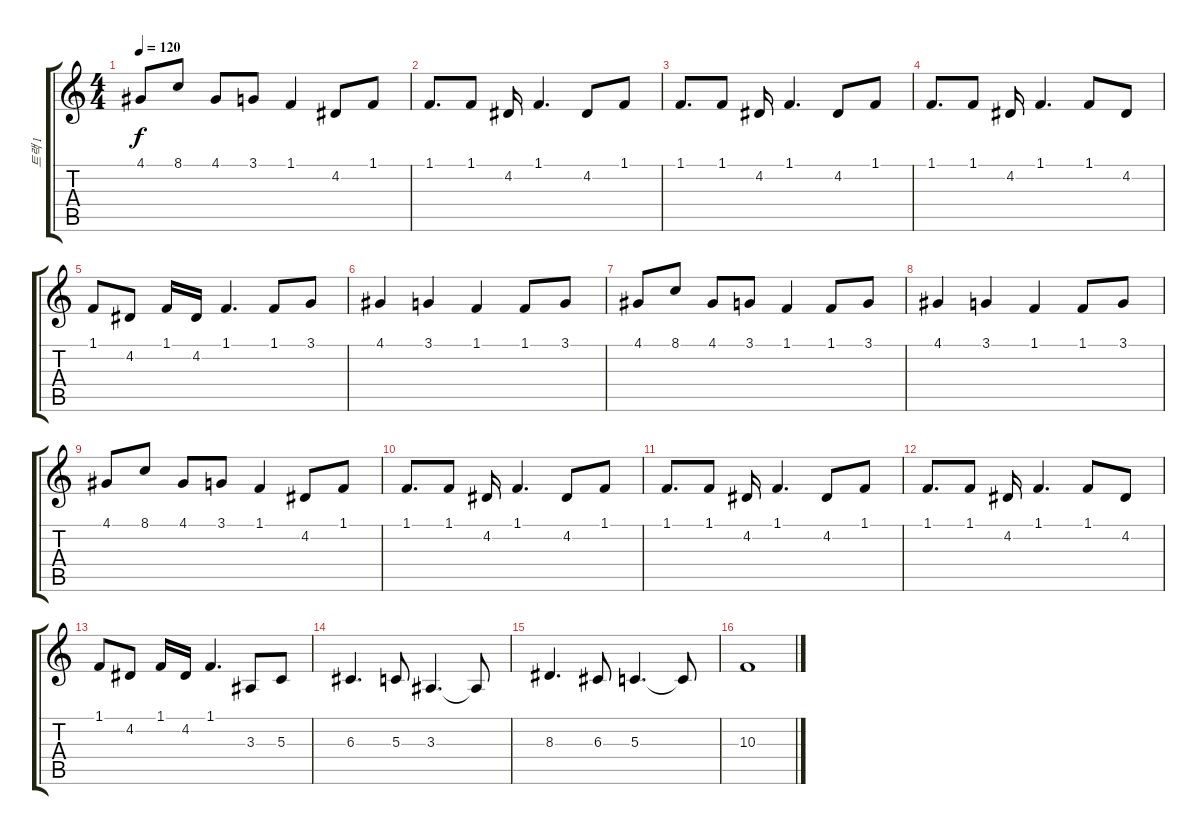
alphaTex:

\track ("트랙 1" "트랙 1") {instrument lead6voice}
\staff {score tabs}
\tuning (E4 B3 G3 D3 A2 E2) {hide}
\ts (4 4)
\tempo 120
\clef g2
\ks c
4.1.8{dy f} 8.1.8 4.1.8 3.1.8 1.1.4 4.2.8 1.1.8 |
1.1.8{d} 1.1.8 4.2.16 1.1.4{d} 4.2.8 1.1.8 |
1.1.8{d} 1.1.8 4.2.16 1.1.4{d} 4.2.8 1.1.8 |
1.1.8{d} 1.1.8 4.2.16 1.1.4{d} 1.1.8 4.2.8 |
1.1.8 4.2.8 1.1.16 4.2.16 1.1.4{d} 1.1.8 3.1.8 |
4.1.4 3.1.4 1.1.4 1.1.8 3.1.8 |
4.1.8 8.1.8 4.1.8 3.1.8 1.1.4 1.1.8 3.1.8 |
4.1.4 3.1.4 1.1.4 1.1.8 3.1.8 |
4.1.8 8.1.8 4.1.8 3.1.8 1.1.4 4.2.8 1.1.8 |
1.1.8{d} 1.1.8 4.2.16 1.1.4{d} 4.2.8 1.1.8 |
1.1.8{d} 1.1.8 4.2.16 1.1.4{d} 4.2.8 1.1.8 |
1.1.8{d} 1.1.8 4.2.16 1.1.4{d} 1.1.8 4.2.8 |
1.1.8 4.2.8 1.1.16 4.2.16 1.1.4{d} 3.3.8 5.3.8 |
6.3.4{d} 5.3.8 3.3.4{d} 3.3{t}.8 |
8.3.4{d} 6.3.8 5.3.4{d} 5.3{t}.8 |
10.3.1
